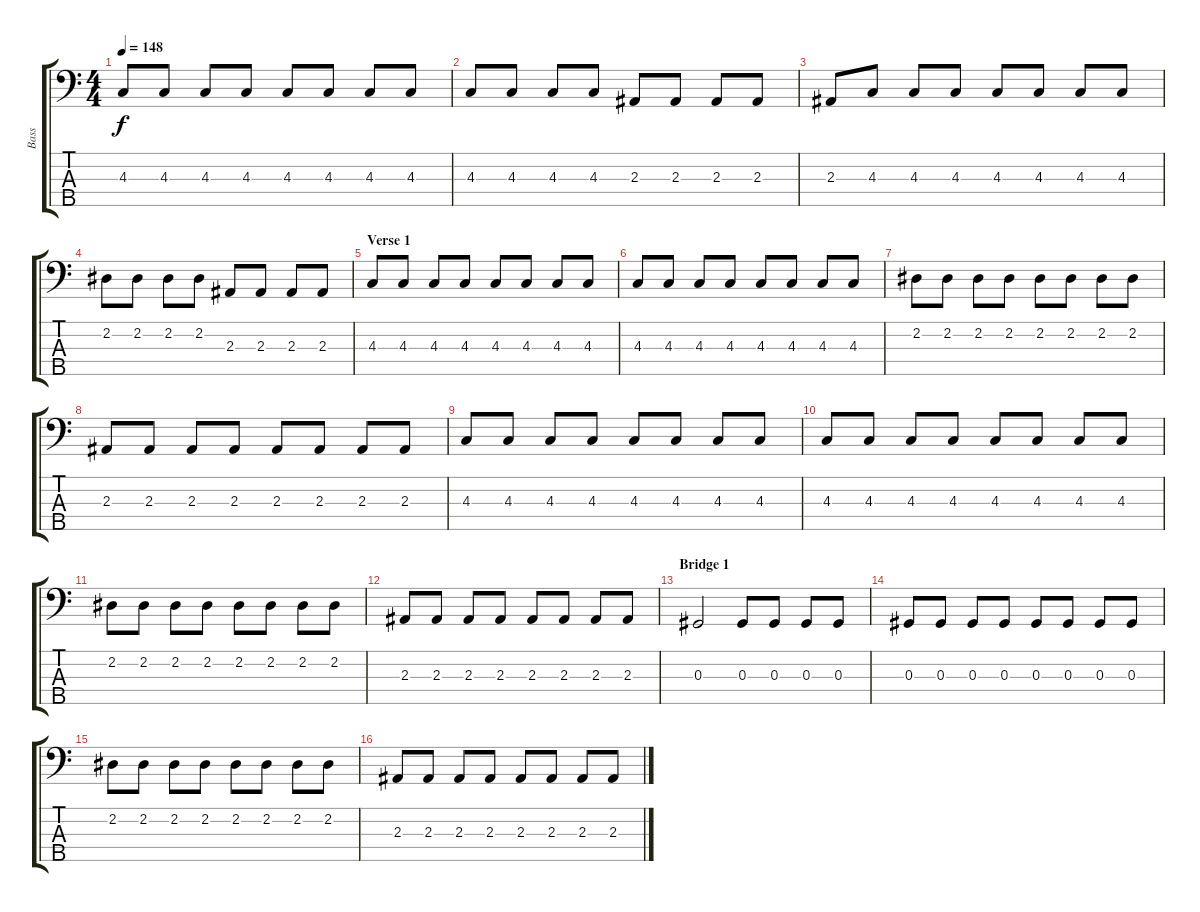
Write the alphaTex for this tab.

\track ("Bass" "Bass") {instrument electricbasspick}
\staff {score tabs}
\tuning (Gb2 Db2 Ab1 Eb1 Bb0) {hide}
\ts (4 4)
\tempo 148
\clef f4
\ks c
4.3.8{dy f} 4.3.8 4.3.8 4.3.8 4.3.8 4.3.8 4.3.8 4.3.8 |
4.3.8 4.3.8 4.3.8 4.3.8 2.3.8 2.3.8 2.3.8 2.3.8 |
2.3.8 4.3.8 4.3.8 4.3.8 4.3.8 4.3.8 4.3.8 4.3.8 |
2.2.8 2.2.8 2.2.8 2.2.8 2.3.8 2.3.8 2.3.8 2.3.8 |
\section ("" "Verse 1")
4.3.8 4.3.8 4.3.8 4.3.8 4.3.8 4.3.8 4.3.8 4.3.8 |
4.3.8 4.3.8 4.3.8 4.3.8 4.3.8 4.3.8 4.3.8 4.3.8 |
2.2.8 2.2.8 2.2.8 2.2.8 2.2.8 2.2.8 2.2.8 2.2.8 |
2.3.8 2.3.8 2.3.8 2.3.8 2.3.8 2.3.8 2.3.8 2.3.8 |
4.3.8 4.3.8 4.3.8 4.3.8 4.3.8 4.3.8 4.3.8 4.3.8 |
4.3.8 4.3.8 4.3.8 4.3.8 4.3.8 4.3.8 4.3.8 4.3.8 |
2.2.8 2.2.8 2.2.8 2.2.8 2.2.8 2.2.8 2.2.8 2.2.8 |
2.3.8 2.3.8 2.3.8 2.3.8 2.3.8 2.3.8 2.3.8 2.3.8 |
\section ("" "Bridge 1")
0.3.2 0.3.8 0.3.8 0.3.8 0.3.8 |
0.3.8 0.3.8 0.3.8 0.3.8 0.3.8 0.3.8 0.3.8 0.3.8 |
2.2.8 2.2.8 2.2.8 2.2.8 2.2.8 2.2.8 2.2.8 2.2.8 |
2.3.8 2.3.8 2.3.8 2.3.8 2.3.8 2.3.8 2.3.8 2.3.8
